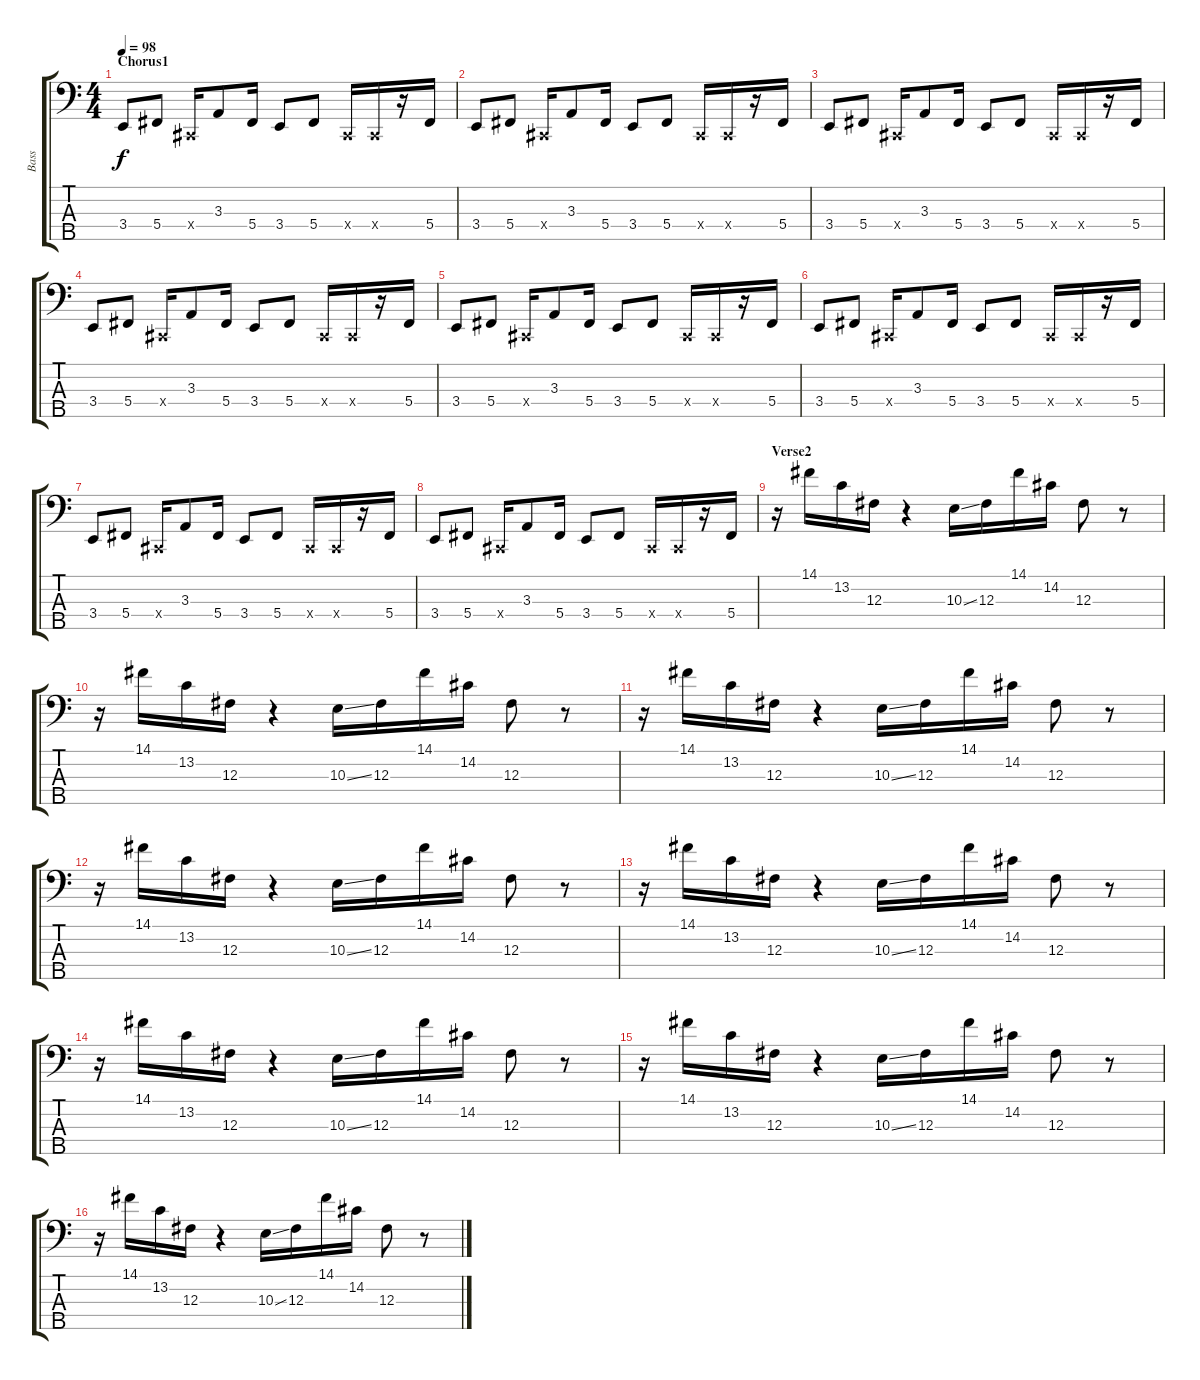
\track ("Bass" "Bass") {instrument electricbassfinger}
\staff {score tabs}
\tuning (E2 B1 Gb1 Db1 Bb0) {hide}
\ts (4 4)
\section ("" "Chorus1")
\tempo 98
\clef f4
\ks c
3.4.8{dy f} 5.4.8 0.4{x}.16 3.3.8 5.4.16 3.4.8 5.4.8 0.4{x}.16 0.4{x}.16 r.16 5.4.16 |
3.4.8 5.4.8 0.4{x}.16 3.3.8 5.4.16 3.4.8 5.4.8 0.4{x}.16 0.4{x}.16 r.16 5.4.16 |
3.4.8 5.4.8 0.4{x}.16 3.3.8 5.4.16 3.4.8 5.4.8 0.4{x}.16 0.4{x}.16 r.16 5.4.16 |
3.4.8 5.4.8 0.4{x}.16 3.3.8 5.4.16 3.4.8 5.4.8 0.4{x}.16 0.4{x}.16 r.16 5.4.16 |
3.4.8 5.4.8 0.4{x}.16 3.3.8 5.4.16 3.4.8 5.4.8 0.4{x}.16 0.4{x}.16 r.16 5.4.16 |
3.4.8 5.4.8 0.4{x}.16 3.3.8 5.4.16 3.4.8 5.4.8 0.4{x}.16 0.4{x}.16 r.16 5.4.16 |
3.4.8 5.4.8 0.4{x}.16 3.3.8 5.4.16 3.4.8 5.4.8 0.4{x}.16 0.4{x}.16 r.16 5.4.16 |
3.4.8 5.4.8 0.4{x}.16 3.3.8 5.4.16 3.4.8 5.4.8 0.4{x}.16 0.4{x}.16 r.16 5.4.16 |
\section ("" "Verse2")
r.16 14.1.16 13.2.16 12.3.16 r.4 10.3{ss}.16 12.3.16 14.1.16 14.2.16 12.3.8 r.8 |
r.16 14.1.16 13.2.16 12.3.16 r.4 10.3{ss}.16 12.3.16 14.1.16 14.2.16 12.3.8 r.8 |
r.16 14.1.16 13.2.16 12.3.16 r.4 10.3{ss}.16 12.3.16 14.1.16 14.2.16 12.3.8 r.8 |
r.16 14.1.16 13.2.16 12.3.16 r.4 10.3{ss}.16 12.3.16 14.1.16 14.2.16 12.3.8 r.8 |
r.16 14.1.16 13.2.16 12.3.16 r.4 10.3{ss}.16 12.3.16 14.1.16 14.2.16 12.3.8 r.8 |
r.16 14.1.16 13.2.16 12.3.16 r.4 10.3{ss}.16 12.3.16 14.1.16 14.2.16 12.3.8 r.8 |
r.16 14.1.16 13.2.16 12.3.16 r.4 10.3{ss}.16 12.3.16 14.1.16 14.2.16 12.3.8 r.8 |
r.16 14.1.16 13.2.16 12.3.16 r.4 10.3{ss}.16 12.3.16 14.1.16 14.2.16 12.3.8 r.8
